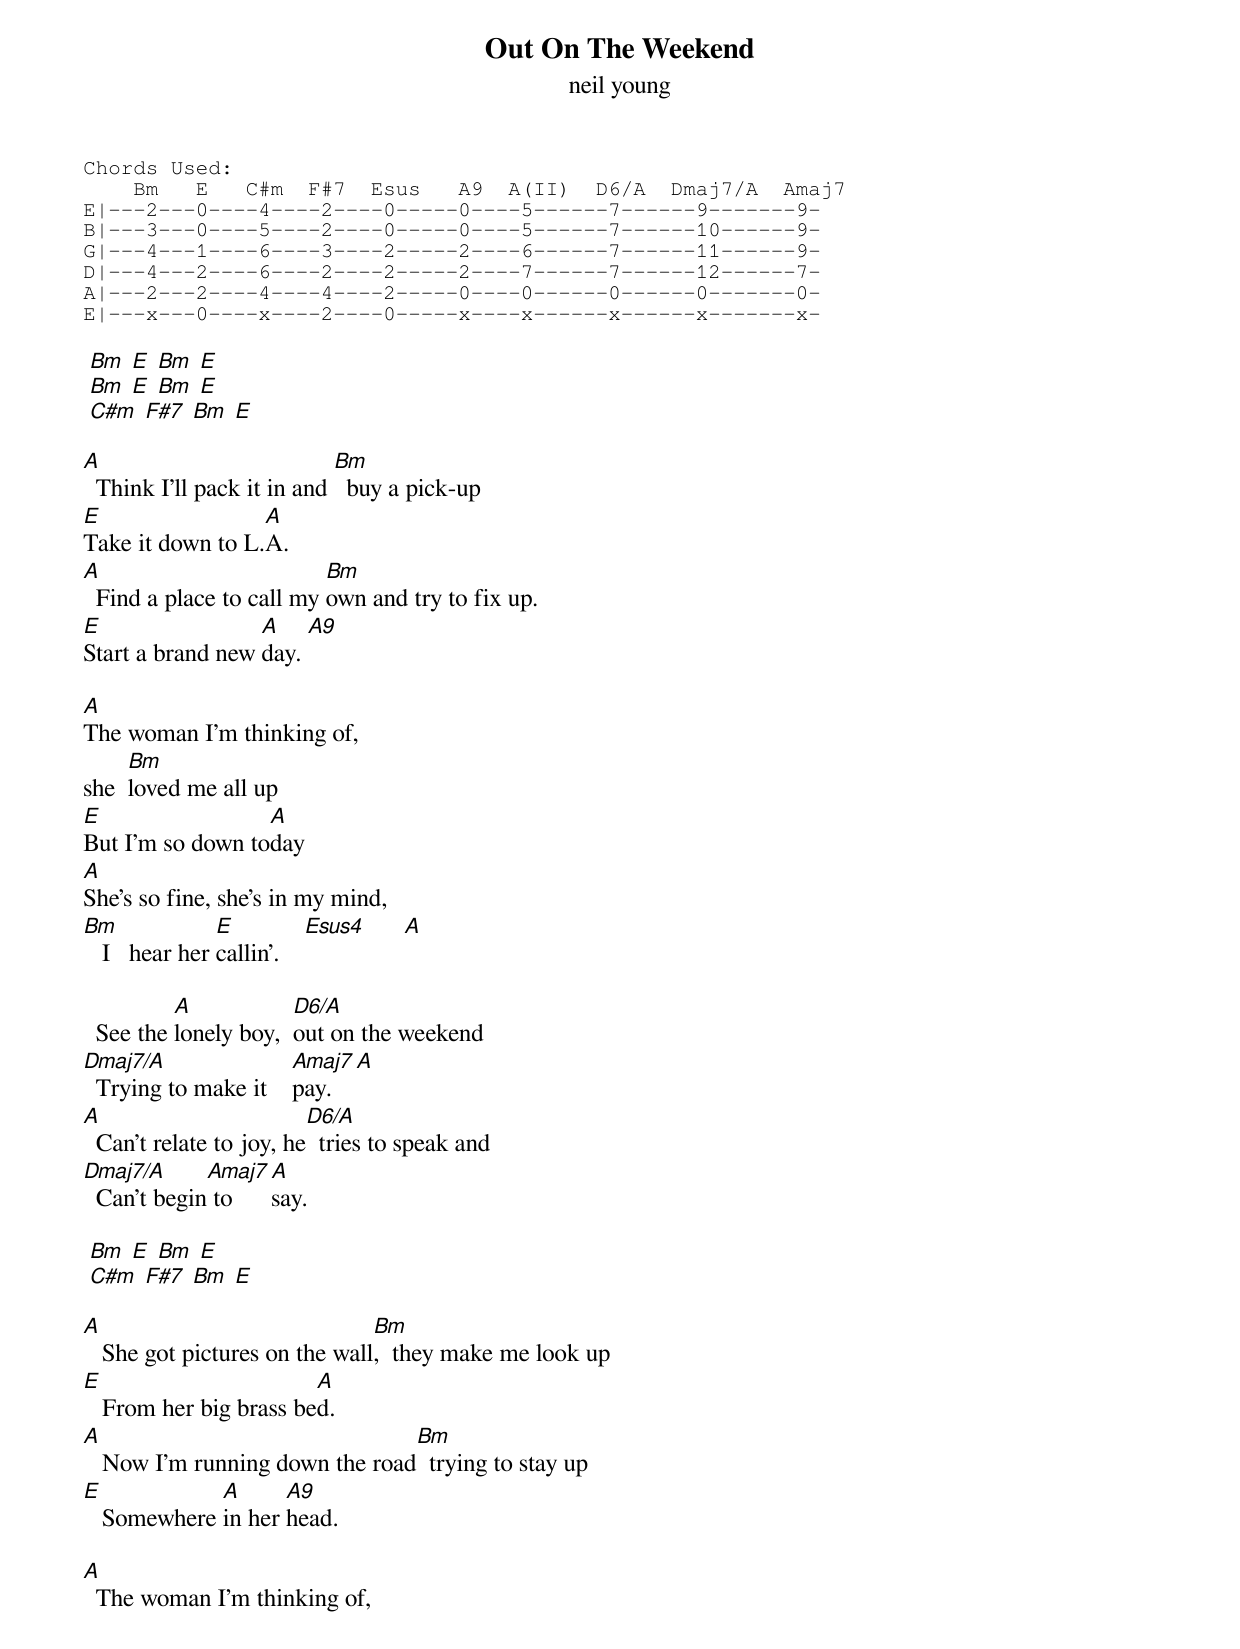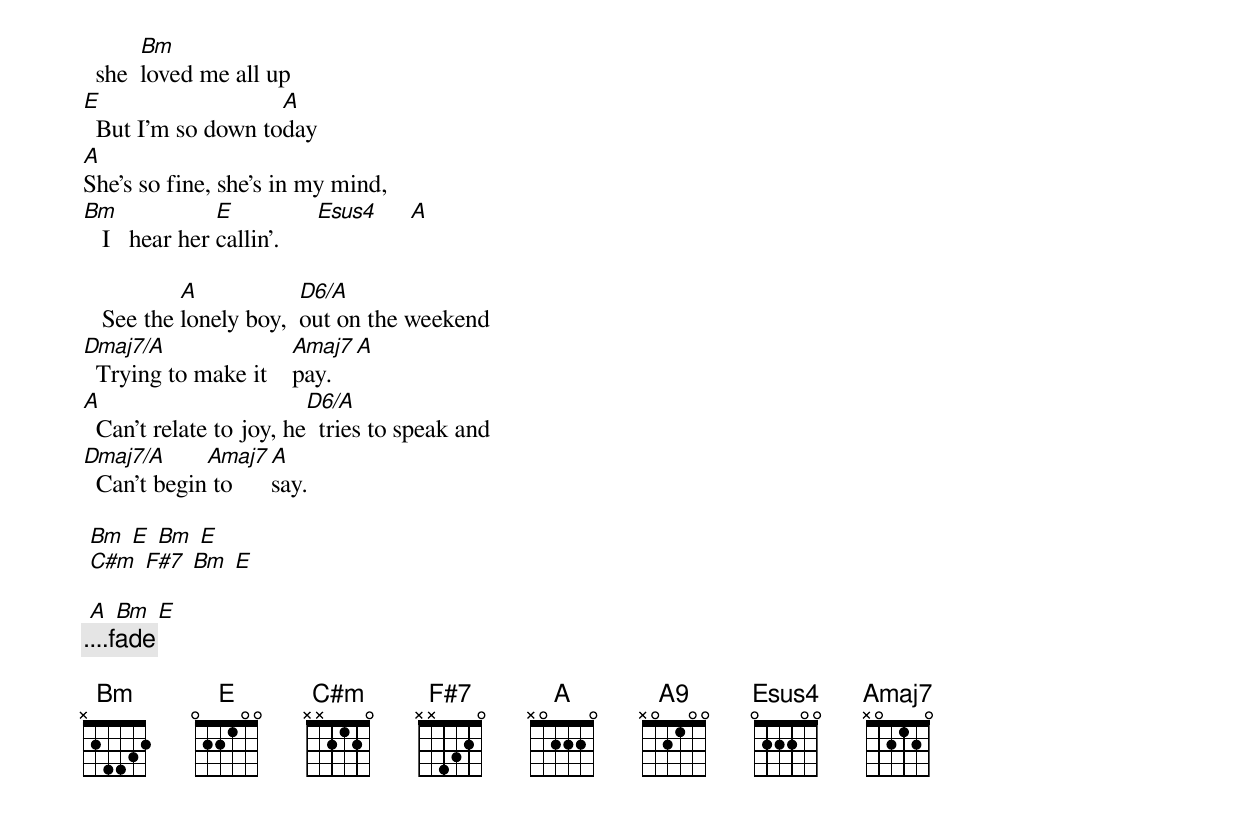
{title: Out On The Weekend}
{subtitle: neil young}

{sot}
Chords Used:
    Bm   E   C#m  F#7  Esus   A9  A(II)  D6/A  Dmaj7/A  Amaj7
E|---2---0----4----2----0-----0----5------7------9-------9-
B|---3---0----5----2----0-----0----5------7------10------9-
G|---4---1----6----3----2-----2----6------7------11------9-
D|---4---2----6----2----2-----2----7------7------12------7-
A|---2---2----4----4----2-----0----0------0------0-------0-
E|---x---0----x----2----0-----x----x------x------x-------x-
{eot}

 [Bm] [E] [Bm] [E]
 [Bm] [E] [Bm] [E]
 [C#m] [F#7] [Bm] [E]

[A]  Think I'll pack it in and [Bm]  buy a pick-up
[E]Take it down to L.[A]A.
[A]  Find a place to call my [Bm]own and try to fix up.
[E]Start a brand new [A]day. [A9]

[A]The woman I'm thinking of,
she  [Bm]loved me all up
[E]But I'm so down to[A]day
[A]She's so fine, she's in my mind,
[Bm]   I   hear her [E]callin'.    [Esus4]      [A]

  See the [A]lonely boy,  [D6/A]out on the weekend
[Dmaj7/A]  Trying to make it    [Amaj7]pay.   [A]
[A]  Can't relate to joy, he[D6/A]  tries to speak and
[Dmaj7/A]  Can't begin[Amaj7] to   [A]say.

 [Bm] [E] [Bm] [E]
 [C#m] [F#7] [Bm] [E]

[A]   She got pictures on the wall[Bm],  they make me look up
[E]   From her big brass be[A]d.
[A]   Now I'm running down the road[Bm]  trying to stay up
[E]   Somewhere [A]in her [A9]head.

[A]  The woman I'm thinking of,
  she  [Bm]loved me all up
[E]  But I'm so down to[A]day
[A]She's so fine, she's in my mind,
[Bm]   I   hear her [E]callin'.      [Esus4]     [A]

   See the [A]lonely boy,  [D6/A]out on the weekend
[Dmaj7/A]  Trying to make it    [Amaj7]pay.   [A]
[A]  Can't relate to joy, he[D6/A]  tries to speak and
[Dmaj7/A]  Can't begin[Amaj7] to   [A]say.

 [Bm] [E] [Bm] [E]
 [C#m] [F#7] [Bm] [E]

 [A] [Bm] [E]
 {c:....fade}

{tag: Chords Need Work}
